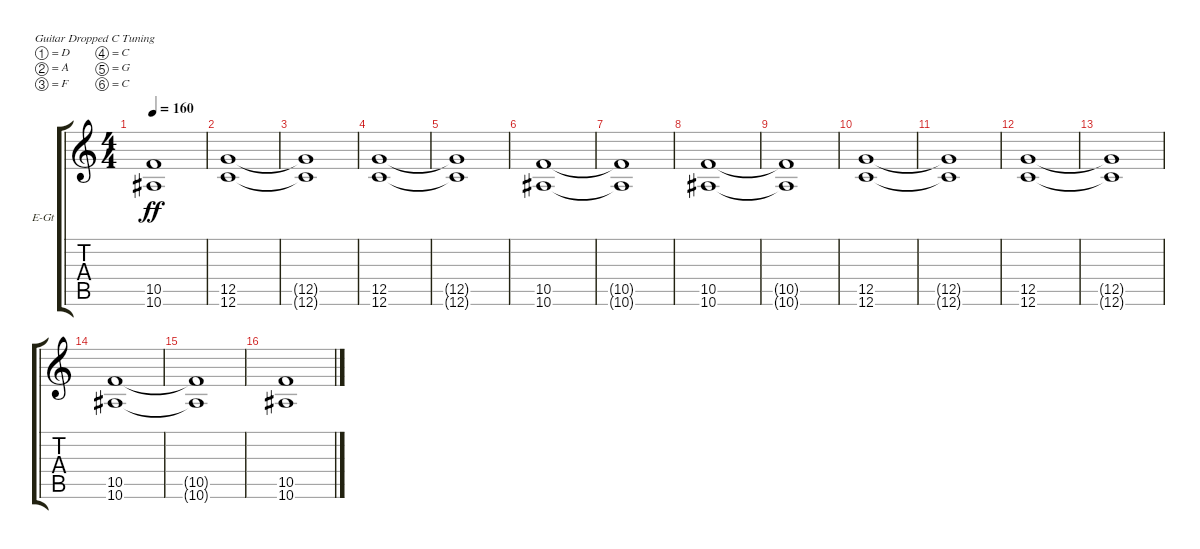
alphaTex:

\defaultSystemsLayout 4
\bracketExtendMode groupsimilarinstruments
\firstSystemTrackNameOrientation horizontal
\otherSystemsTrackNameOrientation horizontal
\track ("Alex" "E-Gt") {instrument distortionguitar}
\staff {score tabs}
\tuning (D4 A3 F3 C3 G2 C2)
\ts (4 4)
\tempo 160
\clef g2
\ks c
(10.6{t} 10.5{t}).1{dy ff} |
(12.6 12.5).1 |
(12.6{t} 12.5{t}).1 |
(12.6 12.5).1 |
(12.6{t} 12.5{t}).1 |
(10.6 10.5).1 |
(10.6{t} 10.5{t}).1 |
(10.6 10.5).1 |
(10.6{t} 10.5{t}).1 |
(12.6 12.5).1 |
(12.6{t} 12.5{t}).1 |
(12.6 12.5).1 |
(12.6{t} 12.5{t}).1 |
(10.6 10.5).1 |
(10.6{t} 10.5{t}).1 |
(10.6 10.5).1
